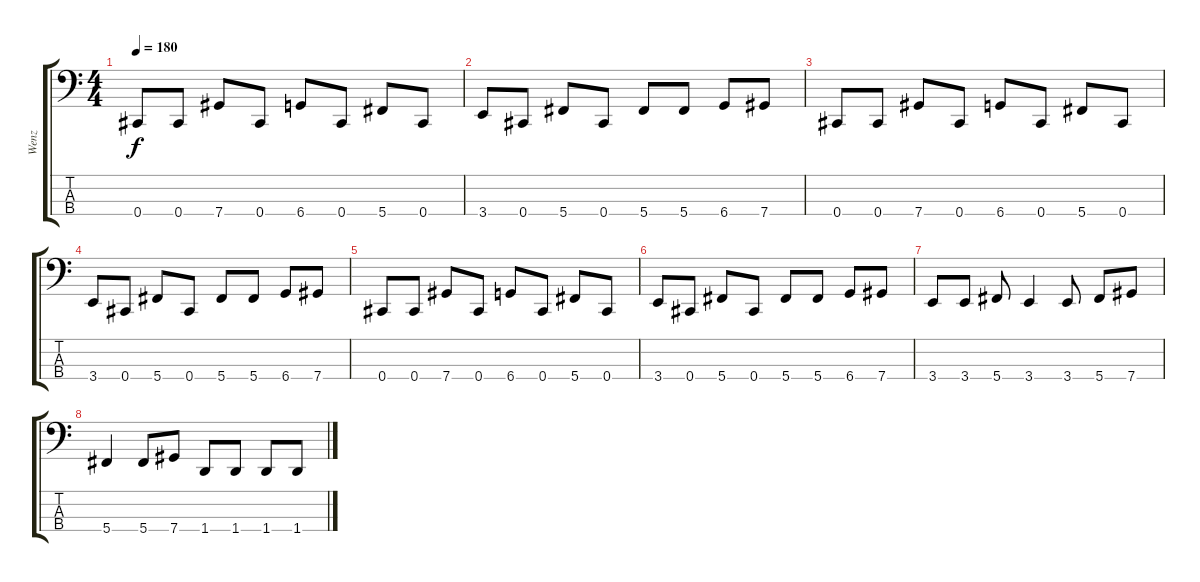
\track ("Wenz" "Wenz") {instrument electricbasspick}
\staff {score tabs}
\tuning (Gb2 Db2 Ab1 Db1) {hide}
\ts (4 4)
\tempo 180
\clef f4
\ks c
0.4.8{dy f} 0.4.8 7.4.8 0.4.8 6.4.8 0.4.8 5.4.8 0.4.8 |
3.4.8 0.4.8 5.4.8 0.4.8 5.4.8 5.4.8 6.4.8 7.4.8 |
0.4.8 0.4.8 7.4.8 0.4.8 6.4.8 0.4.8 5.4.8 0.4.8 |
3.4.8 0.4.8 5.4.8 0.4.8 5.4.8 5.4.8 6.4.8 7.4.8 |
0.4.8 0.4.8 7.4.8 0.4.8 6.4.8 0.4.8 5.4.8 0.4.8 |
3.4.8 0.4.8 5.4.8 0.4.8 5.4.8 5.4.8 6.4.8 7.4.8 |
3.4.8 3.4.8 5.4.8 3.4.4 3.4.8 5.4.8 7.4.8 |
5.4.4 5.4.8 7.4.8 1.4.8 1.4.8 1.4.8 1.4.8
